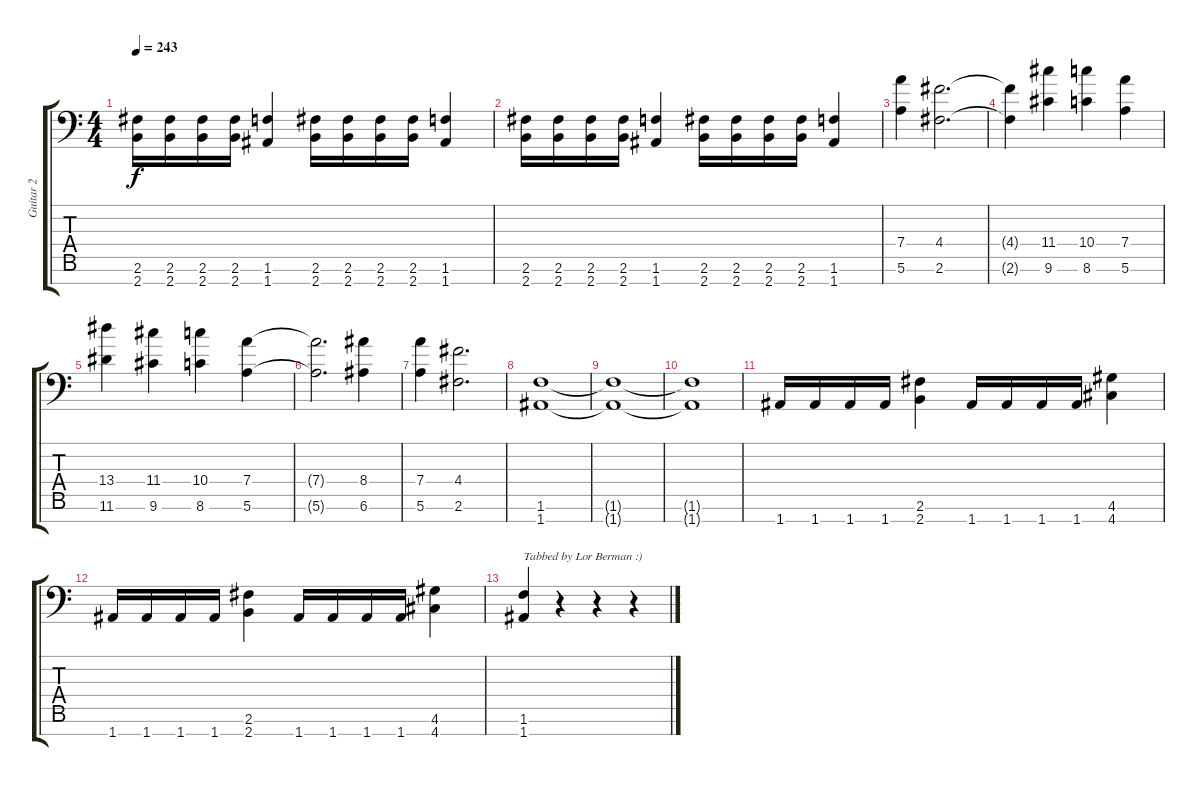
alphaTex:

\track ("Guitar 2" "Guitar 2") {instrument distortionguitar}
\staff {score tabs}
\tuning (E4 B3 Gb3 D3 A2 E2 A1) {hide}
\ts (4 4)
\tempo 243
\clef f4
\ks c
(2.6 2.7).16{dy f} (2.6 2.7).16 (2.6 2.7).16 (2.6 2.7).16 (1.6 1.7).4 (2.6 2.7).16 (2.6 2.7).16 (2.6 2.7).16 (2.6 2.7).16 (1.6 1.7).4 |
(2.6 2.7).16 (2.6 2.7).16 (2.6 2.7).16 (2.6 2.7).16 (1.6 1.7).4 (2.6 2.7).16 (2.6 2.7).16 (2.6 2.7).16 (2.6 2.7).16 (1.6 1.7).4 |
(7.4 5.6).4 (4.4 2.6).2{d} |
(4.4{t} 2.6{t}).4 (11.4 9.6).4 (10.4 8.6).4 (7.4 5.6).4 |
(13.4 11.6).4 (11.4 9.6).4 (10.4 8.6).4 (7.4 5.6).4 |
(7.4{t} 5.6{t}).2{d} (8.4 6.6).4 |
(7.4 5.6).4 (4.4 2.6).2{d} |
(1.6 1.7).1 |
(1.6{t} 1.7{t}).1 |
(1.6{t} 1.7{t}).1 |
1.7.16 1.7.16 1.7.16 1.7.16 (2.6 2.7).4 1.7.16 1.7.16 1.7.16 1.7.16 (4.6 4.7).4 |
1.7.16 1.7.16 1.7.16 1.7.16 (2.6 2.7).4 1.7.16 1.7.16 1.7.16 1.7.16 (4.6 4.7).4 |
(1.6 1.7).4{txt "Tabbed by Lor Berman :)"} r.4 r.4 r.4
